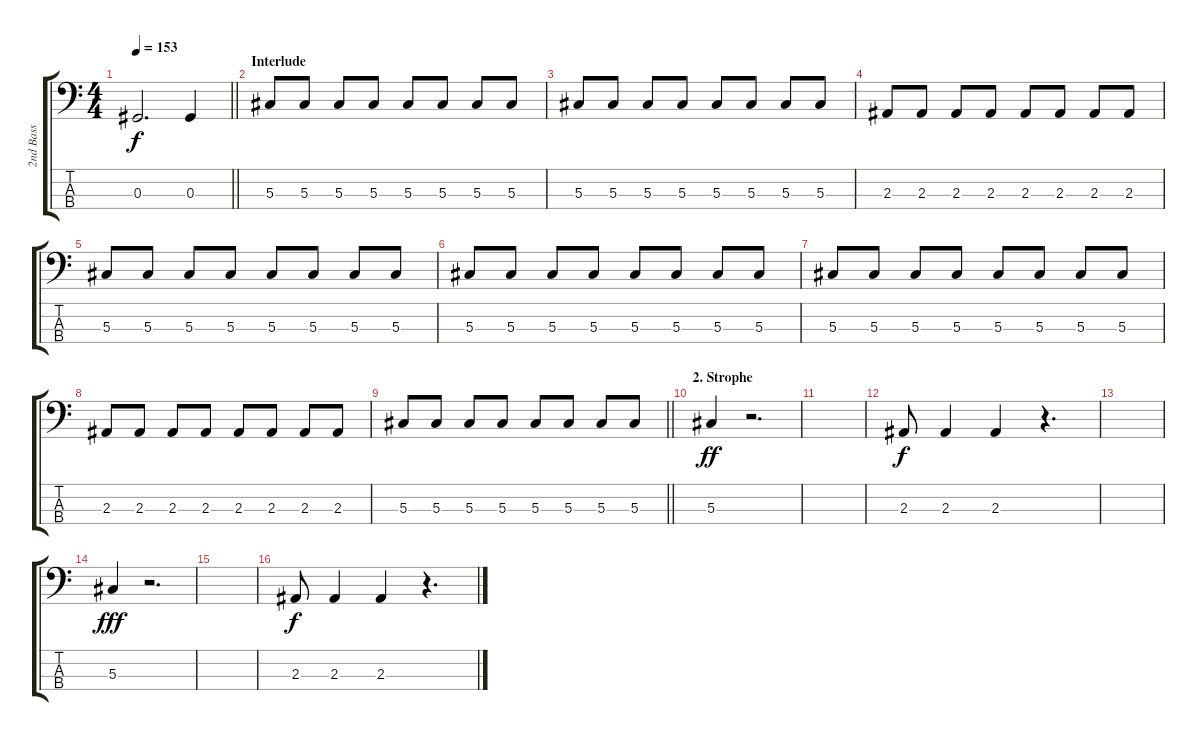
\track ("2nd Bass" "2nd Bass") {instrument electricbasspick}
\staff {score tabs}
\tuning (Gb2 Db2 Ab1 Eb1) {hide}
\ts (4 4)
\tempo 153
\clef f4
\barLineRight lightlight
\ks c
0.3{t}.2{d dy f} 0.3.4 |
\section ("" "Interlude")
5.3.8 5.3.8 5.3.8 5.3.8 5.3.8 5.3.8 5.3.8 5.3.8 |
5.3.8 5.3.8 5.3.8 5.3.8 5.3.8 5.3.8 5.3.8 5.3.8 |
2.3.8 2.3.8 2.3.8 2.3.8 2.3.8 2.3.8 2.3.8 2.3.8 |
5.3.8 5.3.8 5.3.8 5.3.8 5.3.8 5.3.8 5.3.8 5.3.8 |
5.3.8 5.3.8 5.3.8 5.3.8 5.3.8 5.3.8 5.3.8 5.3.8 |
5.3.8 5.3.8 5.3.8 5.3.8 5.3.8 5.3.8 5.3.8 5.3.8 |
2.3.8 2.3.8 2.3.8 2.3.8 2.3.8 2.3.8 2.3.8 2.3.8 |
\barLineRight lightlight
5.3.8 5.3.8 5.3.8 5.3.8 5.3.8 5.3.8 5.3.8 5.3.8 |
\section ("" "2. Strophe")
5.3.4{dy ff} r.2{d} |
|
2.3.8{dy f} 2.3.4 2.3.4 r.4{d} |
|
5.3.4{dy fff} r.2{d} |
|
2.3.8{dy f} 2.3.4 2.3.4 r.4{d}
